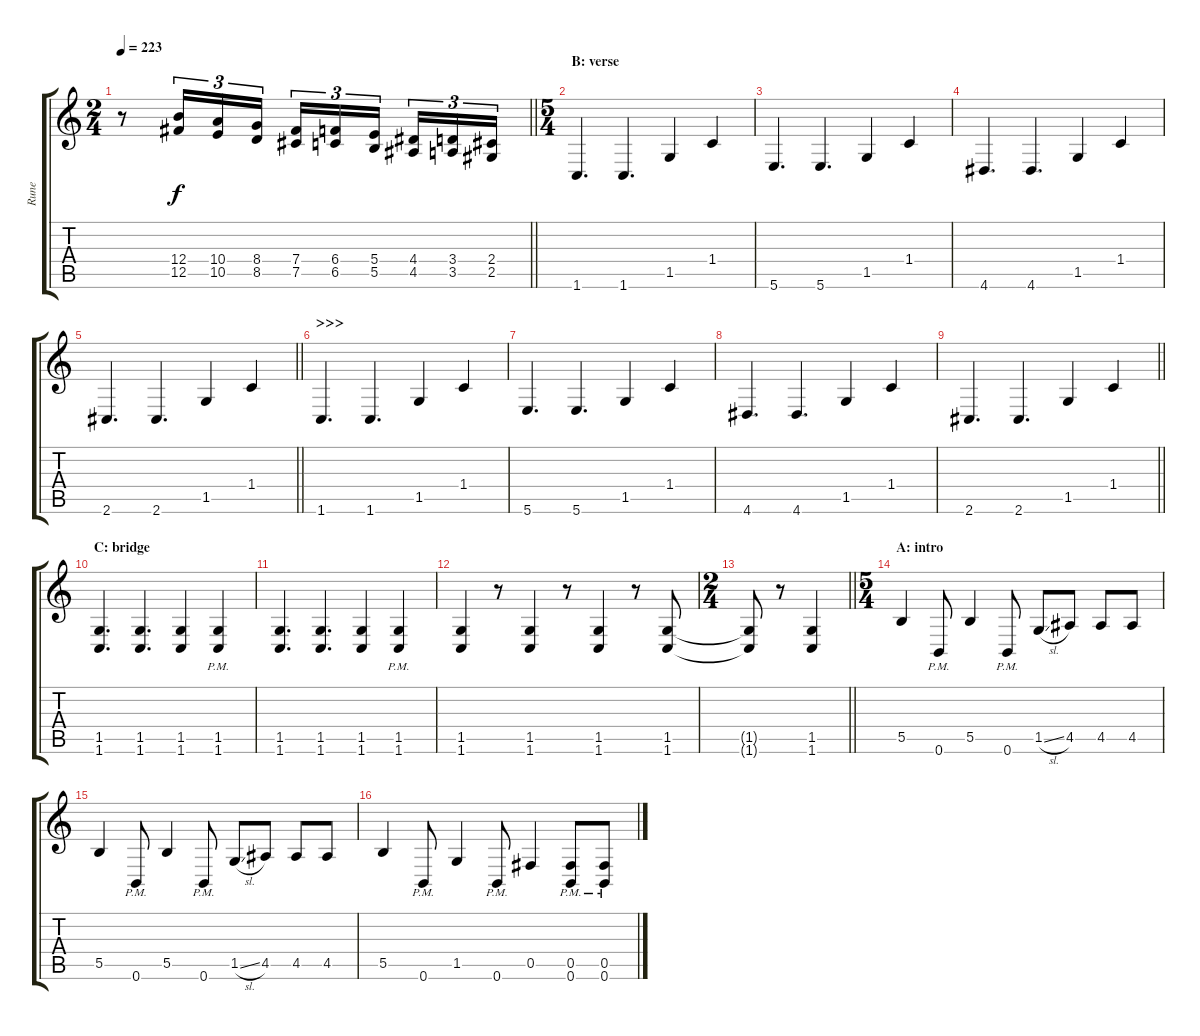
\track ("Rune" "Rune") {instrument distortionguitar}
\staff {score tabs}
\tuning (Db4 Ab3 E3 B2 Gb2 B1) {hide}
\ts (2 4)
\tempo 223
\clef g2
\barLineRight lightlight
\ks c
r.8{dy f} (12.4 12.5).16{tu (3 2) instrument guitarfretnoise} (10.4 10.5).16{tu (3 2)} (8.4 8.5).16{tu (3 2)} (7.4 7.5).16{tu (3 2)} (6.4 6.5).16{tu (3 2)} (5.4 5.5).16{tu (3 2) beam splitsecondary} (4.4 4.5).16{tu (3 2)} (3.4 3.5).16{tu (3 2)} (2.4 2.5).16{tu (3 2)} |
\ts (5 4)
\section ("" "B: verse")
1.6.4{d instrument distortionguitar} 1.6.4{d} 1.5.4 1.4.4 |
5.6.4{d} 5.6.4{d} 1.5.4 1.4.4 |
4.6.4{d} 4.6.4{d} 1.5.4 1.4.4 |
\barLineRight lightlight
2.6.4{d} 2.6.4{d} 1.5.4 1.4.4 |
\section ("" ">>>")
1.6.4{d instrument distortionguitar} 1.6.4{d} 1.5.4 1.4.4 |
5.6.4{d} 5.6.4{d} 1.5.4 1.4.4 |
4.6.4{d} 4.6.4{d} 1.5.4 1.4.4 |
\barLineRight lightlight
2.6.4{d} 2.6.4{d} 1.5.4 1.4.4 |
\section ("" "C: bridge")
(1.5 1.6).4{d} (1.5 1.6).4{d} (1.5 1.6).4 (1.5{pm} 1.6{pm}).4 |
(1.5 1.6).4{d} (1.5 1.6).4{d} (1.5 1.6).4 (1.5{pm} 1.6{pm}).4 |
(1.5 1.6).4 r.8 (1.5 1.6).4 r.8 (1.5 1.6).4 r.8 (1.5 1.6).8 |
\ts (2 4)
\barLineRight lightlight
(1.5{t} 1.6{t}).8 r.8 (1.5 1.6).4 |
\ts (5 4)
\section ("" "A: intro")
5.5.4 0.6{pm}.8 5.5.4 0.6{pm}.8 1.5{sl}.8 4.5.8 4.5.8 4.5.8 |
5.5.4 0.6{pm}.8 5.5.4 0.6{pm}.8 1.5{sl}.8 4.5.8 4.5.8 4.5.8 |
5.5.4 0.6{pm}.8 1.5.4 0.6{pm}.8 0.5.4 (0.5{pm} 0.6{pm}).8 (0.5{pm} 0.6{pm}).8
